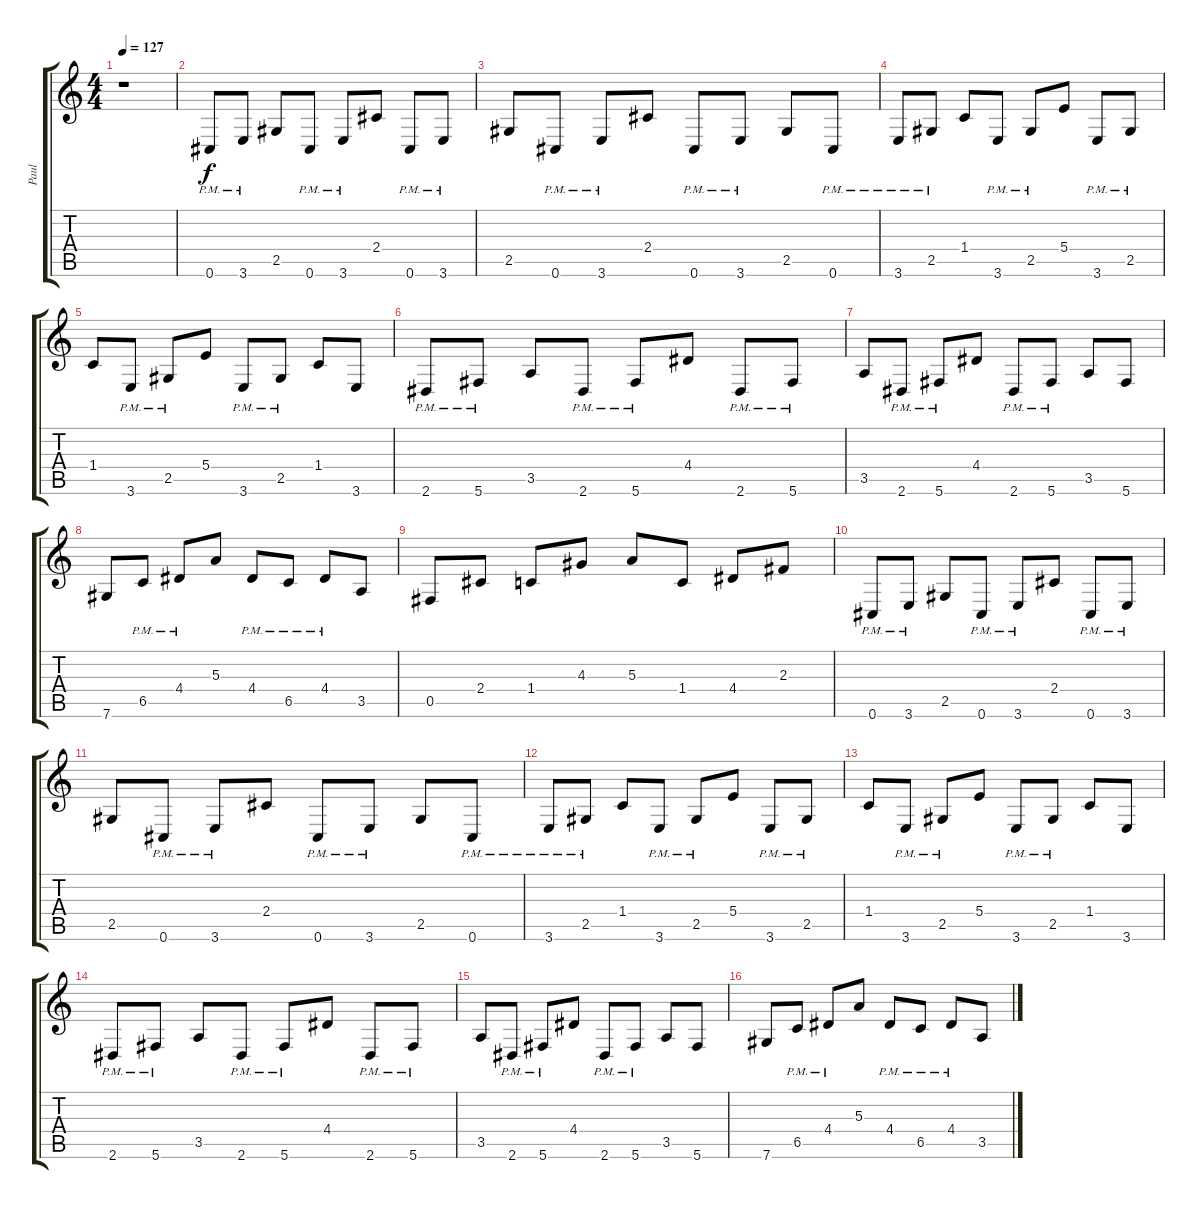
\track ("Paul" "Paul") {instrument distortionguitar}
\staff {score tabs}
\tuning (Db4 Ab3 E3 B2 Gb2 Db2) {hide}
\ts (4 4)
\tempo 127
\clef g2
\ks c
r.1{dy fff} |
\section ("" "")
0.6{pm}.8{dy f} 3.6{pm}.8 2.5.8 0.6{pm}.8 3.6{pm}.8 2.4.8 0.6{pm}.8 3.6{pm}.8 |
2.5.8 0.6{pm}.8 3.6{pm}.8 2.4.8 0.6{pm}.8 3.6{pm}.8 2.5.8 0.6{pm}.8 |
3.6{pm}.8 2.5{pm}.8 1.4.8 3.6{pm}.8 2.5{pm}.8 5.4.8 3.6{pm}.8 2.5{pm}.8 |
1.4.8 3.6{pm}.8 2.5{pm}.8 5.4.8 3.6{pm}.8 2.5{pm}.8 1.4.8 3.6.8 |
2.6{pm}.8 5.6{pm}.8 3.5.8 2.6{pm}.8 5.6{pm}.8 4.4.8 2.6{pm}.8 5.6{pm}.8 |
3.5.8 2.6{pm}.8 5.6{pm}.8 4.4.8 2.6{pm}.8 5.6{pm}.8 3.5.8 5.6.8 |
7.6.8 6.5{pm}.8 4.4{pm}.8 5.3.8 4.4{pm}.8 6.5{pm}.8 4.4{pm}.8 3.5.8 |
0.5.8 2.4.8 1.4.8 4.3.8 5.3.8 1.4.8 4.4.8 2.3.8 |
0.6{pm}.8 3.6{pm}.8 2.5.8 0.6{pm}.8 3.6{pm}.8 2.4.8 0.6{pm}.8 3.6{pm}.8 |
2.5.8 0.6{pm}.8 3.6{pm}.8 2.4.8 0.6{pm}.8 3.6{pm}.8 2.5.8 0.6{pm}.8 |
3.6{pm}.8 2.5{pm}.8 1.4.8 3.6{pm}.8 2.5{pm}.8 5.4.8 3.6{pm}.8 2.5{pm}.8 |
1.4.8 3.6{pm}.8 2.5{pm}.8 5.4.8 3.6{pm}.8 2.5{pm}.8 1.4.8 3.6.8 |
2.6{pm}.8 5.6{pm}.8 3.5.8 2.6{pm}.8 5.6{pm}.8 4.4.8 2.6{pm}.8 5.6{pm}.8 |
3.5.8 2.6{pm}.8 5.6{pm}.8 4.4.8 2.6{pm}.8 5.6{pm}.8 3.5.8 5.6.8 |
7.6.8 6.5{pm}.8 4.4{pm}.8 5.3.8 4.4{pm}.8 6.5{pm}.8 4.4{pm}.8 3.5.8
